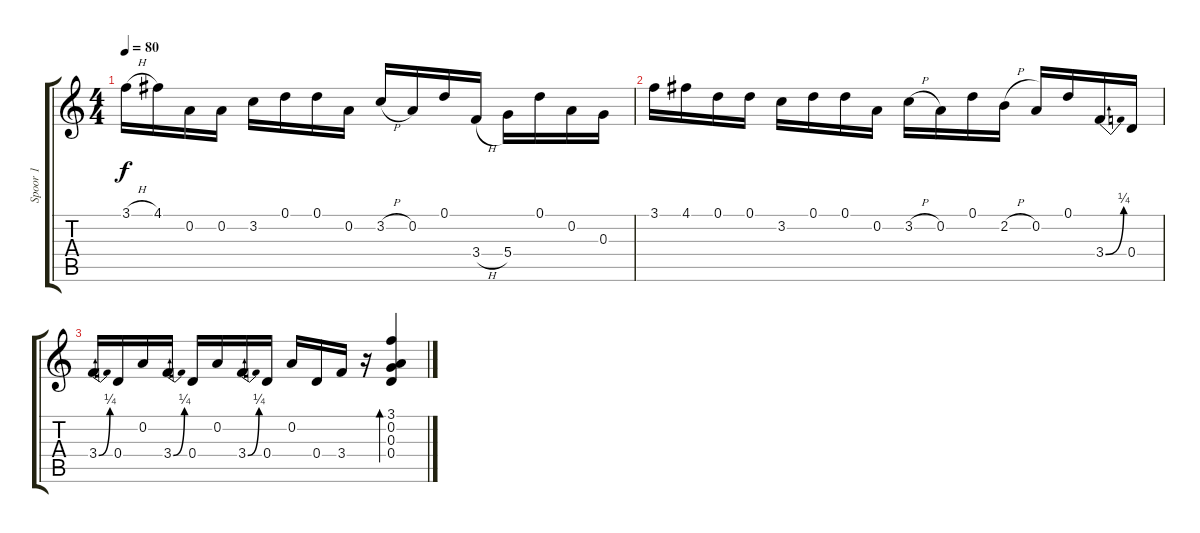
\track ("Spoor 1" "Spoor 1") {instrument banjo}
\staff {score tabs}
\tuning (D4 A3 G3 D3 A2 D2) {hide}
\displaytranspose 12
\ts (4 4)
\tempo 80
\clef g2
\ks c
3.1{h}.16{dy f} 4.1.16 0.2.16 0.2.16 3.2.16 0.1.16 0.1.16 0.2.16 3.2{h}.16 0.2.16 0.1.16 3.4{h}.16 5.4.16 0.1.16 0.2.16 0.3.16 |
3.1.16 4.1.16 0.1.16 0.1.16 3.2.16 0.1.16 0.1.16 0.2.16 3.2{h}.16 0.2.16 0.1.16 2.2{h}.16 0.2.16 0.1.16 3.4{be (bend 0 0 60 1)}.16 0.4.16 |
3.4{be (bend 0 0 60 1)}.16 0.4.16 0.2.16 3.4{be (bend 0 0 60 1)}.16 0.4.16 0.2.16 3.4{be (bend 0 0 60 1)}.16 0.4.16 0.2.16 0.4.16 3.4.16 r.16 (3.1 0.2 0.3 0.4).4{bd 240}
